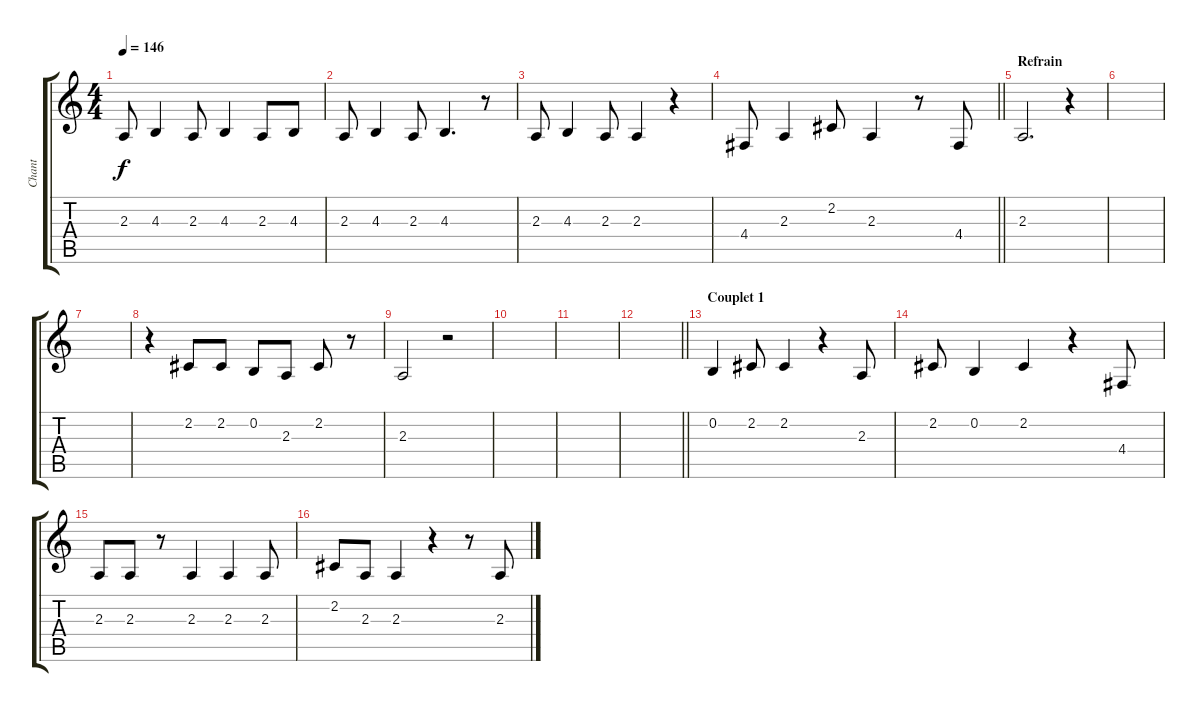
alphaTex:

\track ("Chant" "Chant") {instrument oboe}
\staff {score tabs}
\tuning (E4 B3 G3 D3 A2 E2) {hide}
\ts (4 4)
\tempo 146
\clef g2
\ks c
2.3.8{dy f} 4.3.4 2.3.8 4.3.4 2.3.8 4.3.8 |
2.3.8 4.3.4 2.3.8 4.3.4{d} r.8 |
2.3.8 4.3.4 2.3.8 2.3.4 r.4 |
\barLineRight lightlight
4.4.8 2.3.4 2.2.8 2.3.4 r.8 4.4.8 |
\section ("" "Refrain")
2.3.2{d} r.4 |
|
|
r.4 2.2.8 2.2.8 0.2.8 2.3.8 2.2.8 r.8 |
2.3.2 r.2 |
|
|
\barLineRight lightlight
|
\section ("" "Couplet 1")
0.2.4 2.2.8 2.2.4 r.4 2.3.8 |
2.2.8 0.2.4 2.2.4 r.4 4.4.8 |
2.3.8 2.3.8 r.8 2.3.4 2.3.4 2.3.8 |
2.2.8 2.3.8 2.3.4 r.4 r.8 2.3.8
